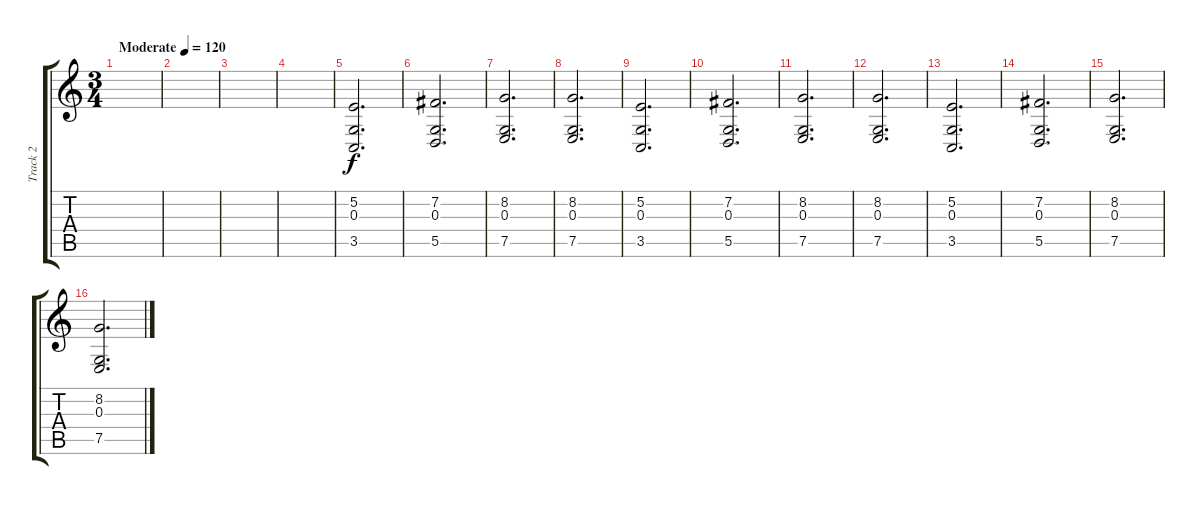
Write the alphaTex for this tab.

\track ("Track 2" "Track 2") {instrument stringensemble1}
\staff {score tabs}
\tuning (E4 B3 G3 D3 A2 E2) {hide}
\ts (3 4)
\tempo (120 "Moderate")
\clef g2
\ks c
|
|
|
|
(5.2 0.3 3.5).2{d} |
(7.2 0.3 5.5).2{d} |
(8.2 0.3 7.5).2{d} |
(8.2 0.3 7.5).2{d} |
(5.2 0.3 3.5).2{d} |
(7.2 0.3 5.5).2{d} |
(8.2 0.3 7.5).2{d} |
(8.2 0.3 7.5).2{d} |
(5.2 0.3 3.5).2{d} |
(7.2 0.3 5.5).2{d} |
(8.2 0.3 7.5).2{d} |
(8.2 0.3 7.5).2{d}
